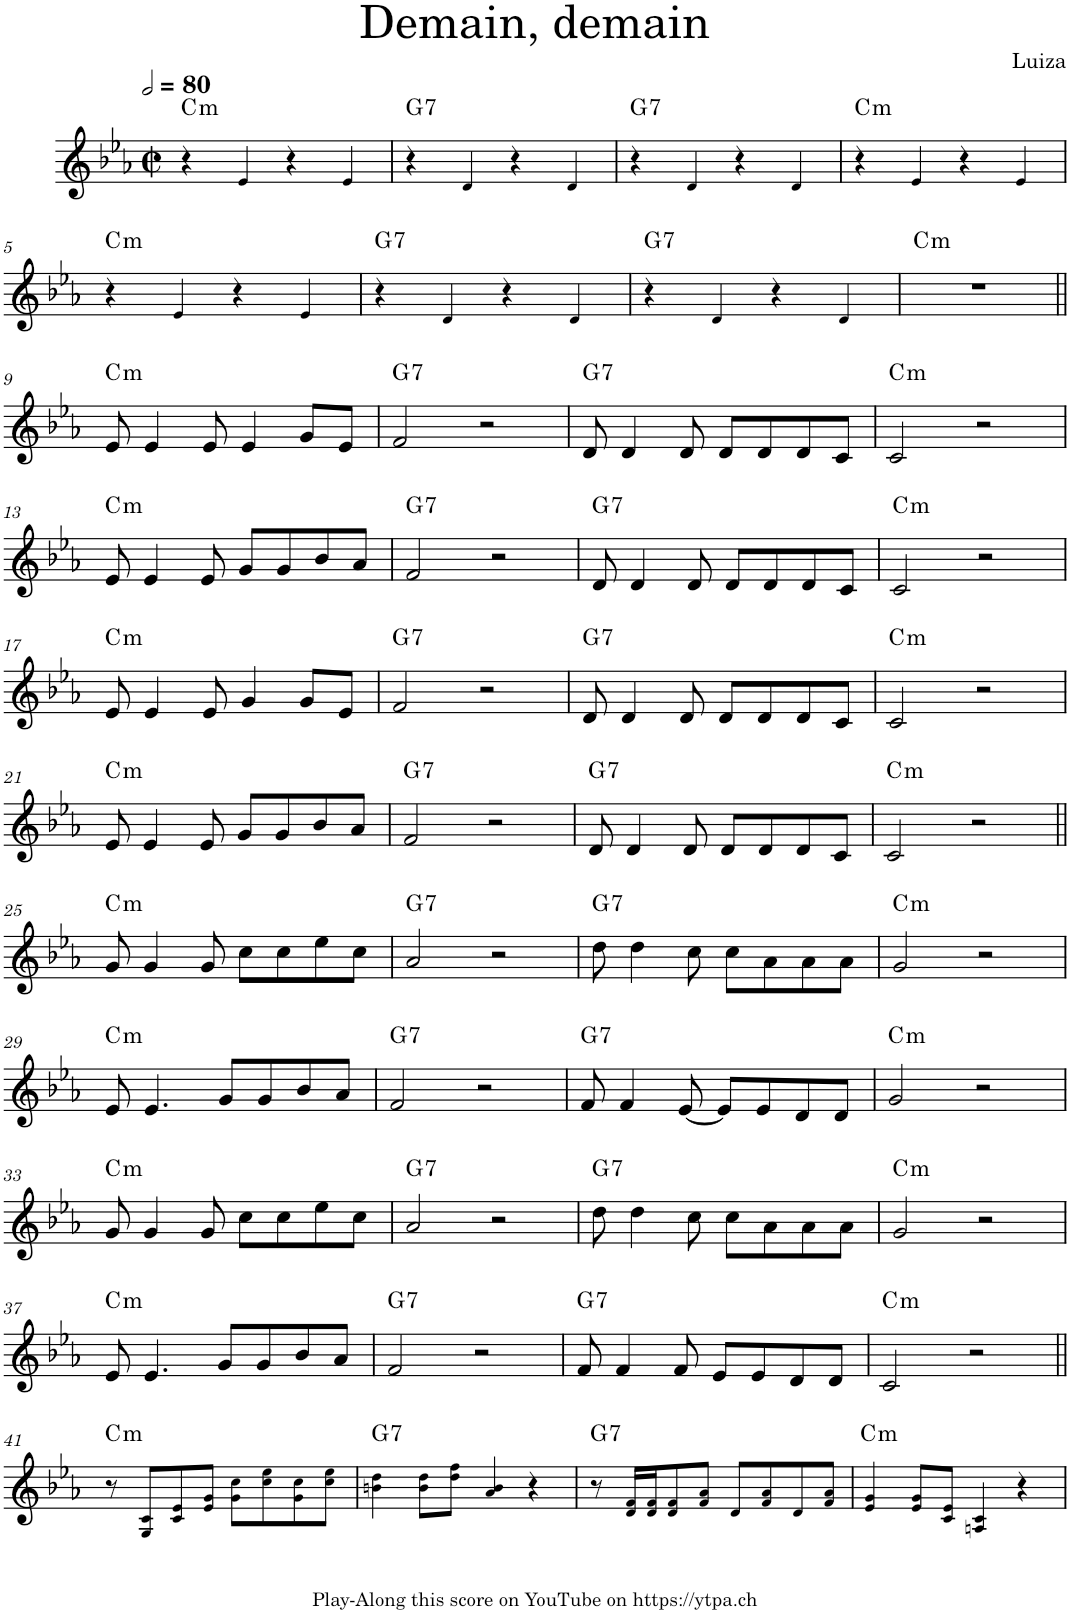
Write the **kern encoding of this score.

**kern	**harte
*part1	*part1
*staff1	*
*I"Piano	*
*I'Pno.	*
*clefG2	*
*k[b-e-a-]	*
*M2/2	*
*met(c|)	*
*MM160	*
=1	=1
!	!LO:H:kt=m
4r	C:min
4e-!/	.
4r	.
4e-!/	.
=2	=2
!	!LO:H:kt=7
4r	G:7
4d!/	.
4r	.
4d!/	.
=3	=3
!	!LO:H:kt=7
4r	G:7
4d!/	.
4r	.
4d!/	.
=4	=4
!	!LO:H:kt=m
4r	C:min
4e-!/	.
4r	.
4e-!/	.
!!LO:LB:g=z
=5	=5
!	!LO:H:kt=m
4r	C:min
4e-!/	.
4r	.
4e-!/	.
=6	=6
!	!LO:H:kt=7
4r	G:7
4d!/	.
4r	.
4d!/	.
=7	=7
!	!LO:H:kt=7
4r	G:7
4d!/	.
4r	.
4d!/	.
=8	=8
!	!LO:H:kt=m
1r	C:min
!!LO:LB:g=z
=9||	=9||
!	!LO:H:kt=m
8e-/	C:min
4e-/	.
8e-/	.
4e-/	.
8g/L	.
8e-/J	.
=10	=10
!	!LO:H:kt=7
2f/	G:7
2r	.
=11	=11
!	!LO:H:kt=7
8d/	G:7
4d/	.
8d/	.
8d/L	.
8d/	.
8d/	.
8c/J	.
=12	=12
!	!LO:H:kt=m
2c/	C:min
2r	.
!!LO:LB:g=z
=13	=13
!	!LO:H:kt=m
8e-/	C:min
4e-/	.
8e-/	.
8g/L	.
8g/	.
8b-/	.
8a-/J	.
=14	=14
!	!LO:H:kt=7
2f/	G:7
2r	.
=15	=15
!	!LO:H:kt=7
8d/	G:7
4d/	.
8d/	.
8d/L	.
8d/	.
8d/	.
8c/J	.
=16	=16
!	!LO:H:kt=m
2c/	C:min
2r	.
!!LO:LB:g=z
=17	=17
!	!LO:H:kt=m
8e-/	C:min
4e-/	.
8e-/	.
4g/	.
8g/L	.
8e-/J	.
=18	=18
!	!LO:H:kt=7
2f/	G:7
2r	.
=19	=19
!	!LO:H:kt=7
8d/	G:7
4d/	.
8d/	.
8d/L	.
8d/	.
8d/	.
8c/J	.
=20	=20
!	!LO:H:kt=m
2c/	C:min
2r	.
!!LO:LB:g=z
=21	=21
!	!LO:H:kt=m
8e-/	C:min
4e-/	.
8e-/	.
8g/L	.
8g/	.
8b-/	.
8a-/J	.
=22	=22
!	!LO:H:kt=7
2f/	G:7
2r	.
=23	=23
!	!LO:H:kt=7
8d/	G:7
4d/	.
8d/	.
8d/L	.
8d/	.
8d/	.
8c/J	.
=24	=24
!	!LO:H:kt=m
2c/	C:min
2r	.
!!LO:LB:g=z
=25||	=25||
!	!LO:H:kt=m
8g/	C:min
4g/	.
8g/	.
8cc\L	.
8cc\	.
8ee-\	.
8cc\J	.
=26	=26
!	!LO:H:kt=7
2a-/	G:7
2r	.
=27	=27
!	!LO:H:kt=7
8dd\	G:7
4dd\	.
8cc\	.
8cc\L	.
8a-\	.
8a-\	.
8a-\J	.
=28	=28
!	!LO:H:kt=m
2g/	C:min
2r	.
!!LO:LB:g=z
=29	=29
!	!LO:H:kt=m
8e-/	C:min
4.e-/	.
8g/L	.
8g/	.
8b-/	.
8a-/J	.
=30	=30
!	!LO:H:kt=7
2f/	G:7
2r	.
=31	=31
!	!LO:H:kt=7
8f/	G:7
4f/	.
[8e-/	.
8e-/L]	.
8e-/	.
8d/	.
8d/J	.
=32	=32
!	!LO:H:kt=m
2g/	C:min
2r	.
!!LO:LB:g=z
=33	=33
!	!LO:H:kt=m
8g/	C:min
4g/	.
8g/	.
8cc\L	.
8cc\	.
8ee-\	.
8cc\J	.
=34	=34
!	!LO:H:kt=7
2a-/	G:7
2r	.
=35	=35
!	!LO:H:kt=7
8dd\	G:7
4dd\	.
8cc\	.
8cc\L	.
8a-\	.
8a-\	.
8a-\J	.
=36	=36
!	!LO:H:kt=m
2g/	C:min
2r	.
!!LO:LB:g=z
=37	=37
!	!LO:H:kt=m
8e-/	C:min
4.e-/	.
8g/L	.
8g/	.
8b-/	.
8a-/J	.
=38	=38
!	!LO:H:kt=7
2f/	G:7
2r	.
=39	=39
!	!LO:H:kt=7
8f/	G:7
4f/	.
8f/	.
8e-/L	.
8e-/	.
8d/	.
8d/J	.
=40	=40
!	!LO:H:kt=m
2c/	C:min
2r	.
!!LO:LB:g=z
=41||	=41||
!	!LO:H:kt=m
8r	C:min
8G!/ 8c!/L	.
8c!/ 8e-!/	.
8e-!/ 8g!/J	.
8g!\ 8cc!\L	.
8cc!\ 8ee-!\	.
8g!\ 8cc!\	.
8cc!\ 8ee-!\J	.
=42	=42
!	!LO:H:kt=7
4bn!\ 4dd!\	G:7
8b!\ 8dd!\L	.
8dd!\ 8ff!\J	.
4a-!/ 4b!/	.
4r	.
=43	=43
!	!LO:H:kt=7
8r	G:7
16d!/ 16f!/LL	.
16d!/ 16f!/J	.
8d!/ 8f!/	.
8f!/ 8a-!/J	.
8d!/L	.
8f!/ 8a-!/	.
8d!/	.
8f!/ 8a-!/J	.
=44	=44
!	!LO:H:kt=m
4e-!/ 4g!/	C:min
8e-!/ 8g!/L	.
8c!/ 8e-!/J	.
4An!/ 4c!/	.
4r	.
=	=
*-	*-
